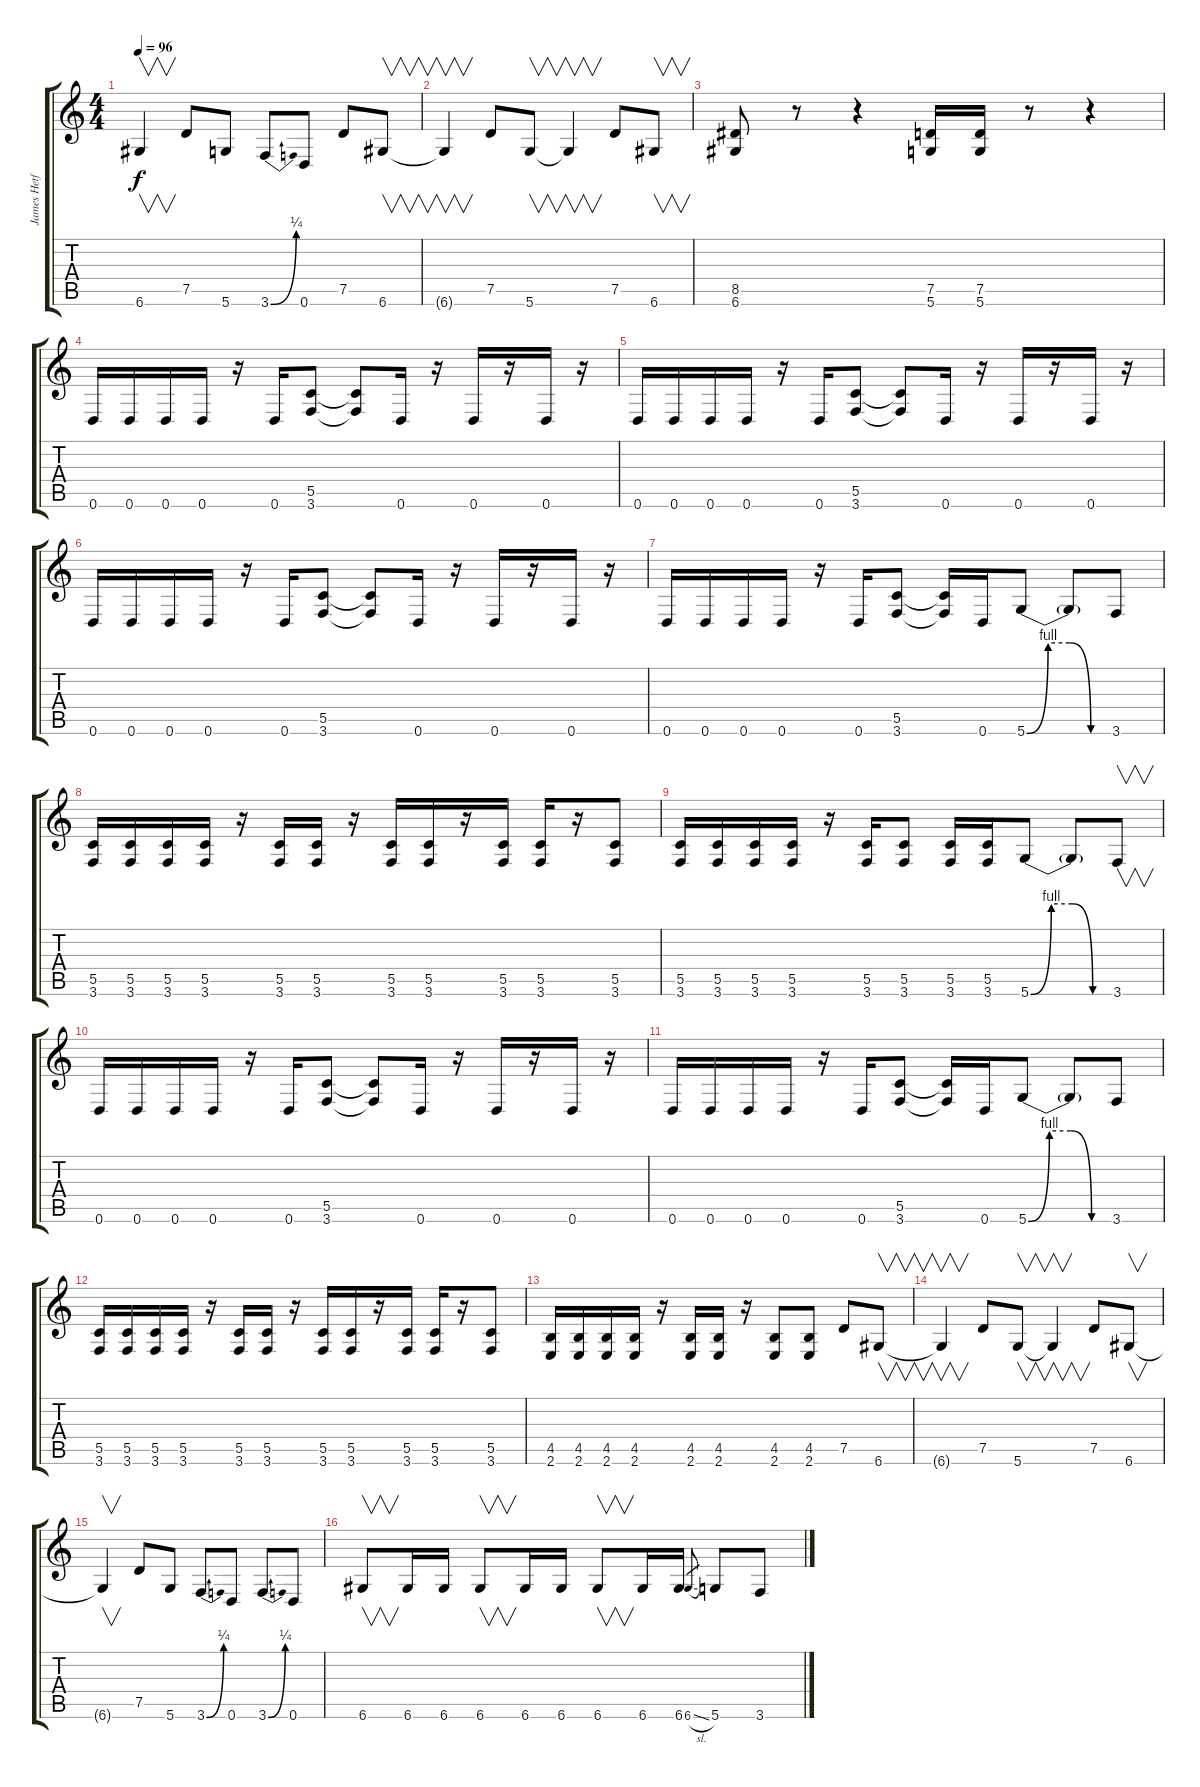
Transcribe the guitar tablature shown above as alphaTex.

\track ("James Hetfield" "James Hetf") {instrument distortionguitar}
\staff {score tabs}
\tuning (D4 A3 F3 C3 G2 D2) {hide}
\ts (4 4)
\tempo 96
\clef g2
\ks c
6.6{t}.4{v dy f} 7.5.8 5.6.8 3.6{be (bend 0 0 60 1)}.8 0.6.8 7.5.8 6.6.8{v} |
6.6{t}.4{v} 7.5.8 5.6.8{v} 5.6{t}.4{v} 7.5.8 6.6.8{v} |
(8.5 6.6).8 r.8 r.4 (7.5 5.6).16 (7.5 5.6).16 r.8 r.4 |
0.6.16 0.6.16 0.6.16 0.6.16 r.16 0.6.16 (5.5 3.6).8 (5.5{t} 3.6{t}).8 0.6.16 r.16 0.6.16 r.16 0.6.16 r.16 |
0.6.16 0.6.16 0.6.16 0.6.16 r.16 0.6.16 (5.5 3.6).8 (5.5{t} 3.6{t}).8 0.6.16 r.16 0.6.16 r.16 0.6.16 r.16 |
0.6.16 0.6.16 0.6.16 0.6.16 r.16 0.6.16 (5.5 3.6).8 (5.5{t} 3.6{t}).8 0.6.16 r.16 0.6.16 r.16 0.6.16 r.16 |
0.6.16 0.6.16 0.6.16 0.6.16 r.16 0.6.16 (5.5 3.6).8 (5.5{t} 3.6{t}).16 0.6.16 5.6{be (custom 0 0 15 4 30 4 45 0 60 0)}.8 5.6{t}.8 3.6.8 |
(5.5 3.6).16 (5.5 3.6).16 (5.5 3.6).16 (5.5 3.6).16 r.16 (5.5 3.6).16 (5.5 3.6).16 r.16 (5.5 3.6).16 (5.5 3.6).16 r.16 (5.5 3.6).16 (5.5 3.6).16 r.16 (5.5 3.6).8 |
(5.5 3.6).16 (5.5 3.6).16 (5.5 3.6).16 (5.5 3.6).16 r.16 (5.5 3.6).16 (5.5 3.6).8 (5.5 3.6).16 (5.5 3.6).16 5.6{be (custom 0 0 15 4 30 4 45 0 60 0)}.8 5.6{t}.8 3.6.8{v} |
0.6.16 0.6.16 0.6.16 0.6.16 r.16 0.6.16 (5.5 3.6).8 (5.5{t} 3.6{t}).8 0.6.16 r.16 0.6.16 r.16 0.6.16 r.16 |
0.6.16 0.6.16 0.6.16 0.6.16 r.16 0.6.16 (5.5 3.6).8 (5.5{t} 3.6{t}).16 0.6.16 5.6{be (custom 0 0 15 4 30 4 45 0 60 0)}.8 5.6{t}.8 3.6.8 |
(5.5 3.6).16 (5.5 3.6).16 (5.5 3.6).16 (5.5 3.6).16 r.16 (5.5 3.6).16 (5.5 3.6).16 r.16 (5.5 3.6).16 (5.5 3.6).16 r.16 (5.5 3.6).16 (5.5 3.6).16 r.16 (5.5 3.6).8 |
(4.5 2.6).16 (4.5 2.6).16 (4.5 2.6).16 (4.5 2.6).16 r.16 (4.5 2.6).16 (4.5 2.6).16 r.16 (4.5 2.6).8 (4.5 2.6).8 7.5.8 6.6.8{v} |
6.6{t}.4{v} 7.5.8 5.6.8{v} 5.6{t}.4{v} 7.5.8 6.6.8{v} |
6.6{t}.4{v} 7.5.8 5.6.8 3.6{be (bend 0 0 60 1)}.8 0.6.8 3.6{be (bend 0 0 60 1)}.8 0.6.8 |
6.6.8{v} 6.6.16 6.6.16 6.6.8{v} 6.6.16 6.6.16 6.6.8{v} 6.6.16 6.6.16 6.6{sl}.8{gr} 5.6.8 3.6.8
